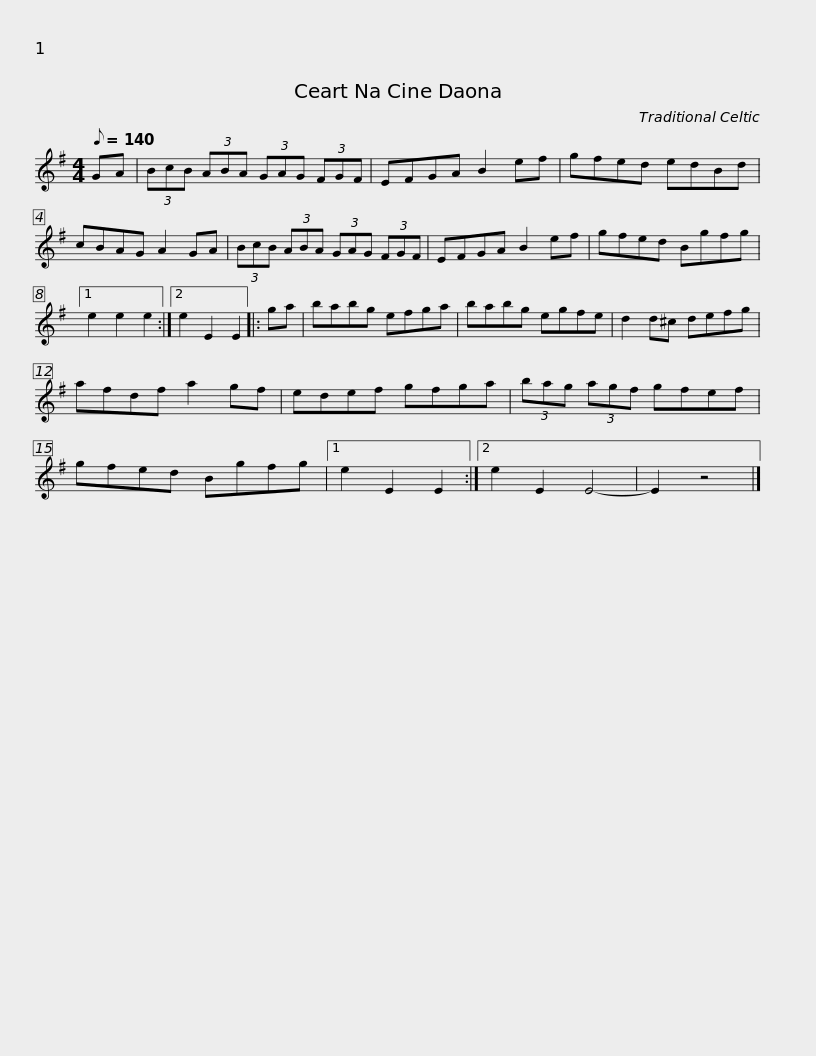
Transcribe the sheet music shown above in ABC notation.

X:1
L:1/8
Q:1/8=140
M:4/4
I:linebreak $
K:G
V:1 treble
V:1
 GA | (3BcB (3ABA (3GAG (3FGF | EFGA B2 ef | gfed edBd | cBAG A2 GA |$ %5
 (3BcB (3ABA (3GAG (3FGF | EFGA B2 ef | gfed Bgfg |1 e2 e2 e2 :|2 e2 E2 E2 |: %10
 ga |$ babg efga | babg egfe | d2 d^c defg | afdf a2 gf | %15
 edef gfga |$ (3bag (3agf gfef | gfed Bgfg |1 e2 E2 E2 :|2 e2 E2 E4- | %20
 E2 z4 |] %21
